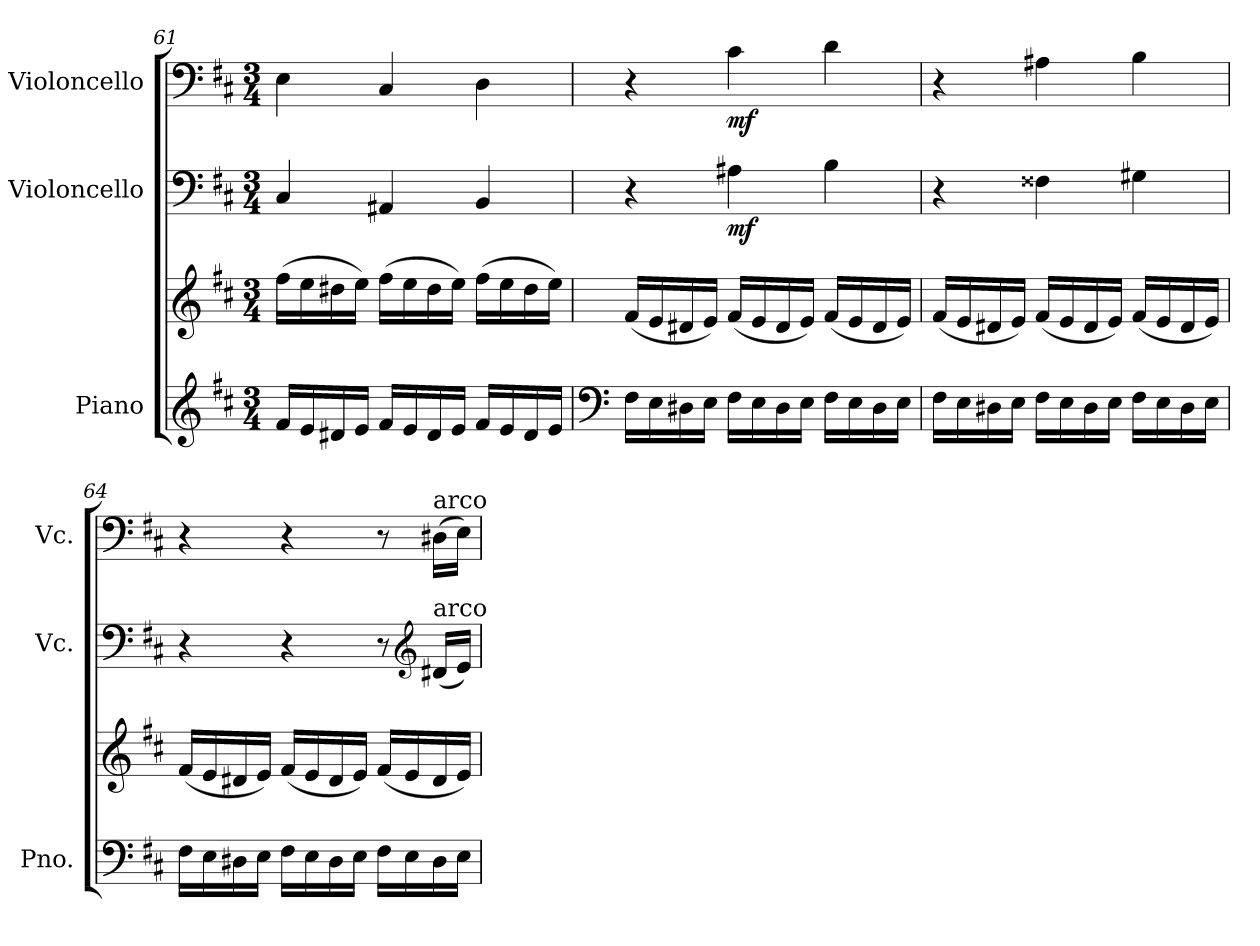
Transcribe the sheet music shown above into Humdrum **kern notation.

**kern	**kern	**dynam	**kern	**dynam	**kern	**dynam
*part3	*part3	*part3	*part2	*part2	*part1	*part1
*staff4	*staff3	*staff3/4	*staff2	*staff2	*staff1	*staff1
*I"Piano	*	*	*I"Violoncello	*	*I"Violoncello	*
*I'Pno.	*	*	*I'Vc.	*	*I'Vc.	*
!!LO:LB:g=z
*clefG2	*clefG2	*	*clefF4	*	*clefF4	*
*k[f#c#]	*k[f#c#]	*	*k[f#c#]	*	*k[f#c#]	*
*M3/4	*M3/4	*	*M3/4	*	*M3/4	*
=61	=61	=61	=61	=61	=61	=61
16f#/LL	(>16ff#\LL	.	4C#/	.	4E\	.
16e/	16ee\	.	.	.	.	.
16d#X/	16dd#X\	.	.	.	.	.
16e/JJ	16ee\JJ)	.	.	.	.	.
16f#/LL	(>16ff#\LL	.	4AA#X/	.	4C#/	.
16e/	16ee\	.	.	.	.	.
16d#/	16dd#\	.	.	.	.	.
16e/JJ	16ee\JJ)	.	.	.	.	.
16f#/LL	(>16ff#\LL	.	4BB/	.	4D\	.
16e/	16ee\	.	.	.	.	.
16d#/	16dd#\	.	.	.	.	.
16e/JJ	16ee\JJ)	.	.	.	.	.
=62	=62	=62	=62	=62	=62	=62
*clefF4	*	*	*	*	*	*
!	!	!LO:DY:b=2	!	!	!	!
!	!	!LO:DY:n=1:b	!	!	!	!
16F#\LL	(<16f#/LL	mf mf	4r	.	4r	.
16E\	16e/	.	.	.	.	.
16D#X\	16d#X/	.	.	.	.	.
16E\JJ	16e/JJ)	.	.	.	.	.
!	!	!	!	!LO:DY:b	!	!LO:DY:b
16F#\LL	(<16f#/LL	.	4A#X\	mf	4c#\	mf
16E\	16e/	.	.	.	.	.
16D#\	16d#/	.	.	.	.	.
16E\JJ	16e/JJ)	.	.	.	.	.
16F#\LL	(<16f#/LL	.	4B\	.	4d\	.
16E\	16e/	.	.	.	.	.
16D#\	16d#/	.	.	.	.	.
16E\JJ	16e/JJ)	.	.	.	.	.
=63	=63	=63	=63	=63	=63	=63
16F#\LL	(<16f#/LL	.	4r	.	4r	.
16E\	16e/	.	.	.	.	.
16D#X\	16d#X/	.	.	.	.	.
16E\JJ	16e/JJ)	.	.	.	.	.
16F#\LL	(<16f#/LL	.	4F##X\	.	4A#X\	.
16E\	16e/	.	.	.	.	.
16D#\	16d#/	.	.	.	.	.
16E\JJ	16e/JJ)	.	.	.	.	.
16F#\LL	(<16f#/LL	.	4G#X\	.	4B\	.
16E\	16e/	.	.	.	.	.
16D#\	16d#/	.	.	.	.	.
16E\JJ	16e/JJ)	.	.	.	.	.
!!LO:PB:g=z
=64	=64	=64	=64	=64	=64	=64
16F#\LL	(<16f#/LL	.	4r	.	4r	.
16E\	16e/	.	.	.	.	.
16D#X\	16d#X/	.	.	.	.	.
16E\JJ	16e/JJ)	.	.	.	.	.
16F#\LL	(<16f#/LL	.	4r	.	4r	.
16E\	16e/	.	.	.	.	.
16D#\	16d#/	.	.	.	.	.
16E\JJ	16e/JJ)	.	.	.	.	.
16F#\LL	(<16f#/LL	.	8r	.	8r	.
16E\	16e/	.	.	.	.	.
*	*	*	*clefG2	*	*	*
!	!	!	!	!	!LO:TX:a:t=arco	!
!	!	!	!LO:TX:a:t=arco	!	!	!
16D#\	16d#/	.	(<16d#X/LL	.	(>16D#X\LL	.
16E\JJ	16e/JJ)	.	16e/JJ)	.	16E\JJ)	.
=	=	=	=	=	=	=
*-	*-	*-	*-	*-	*-	*-
